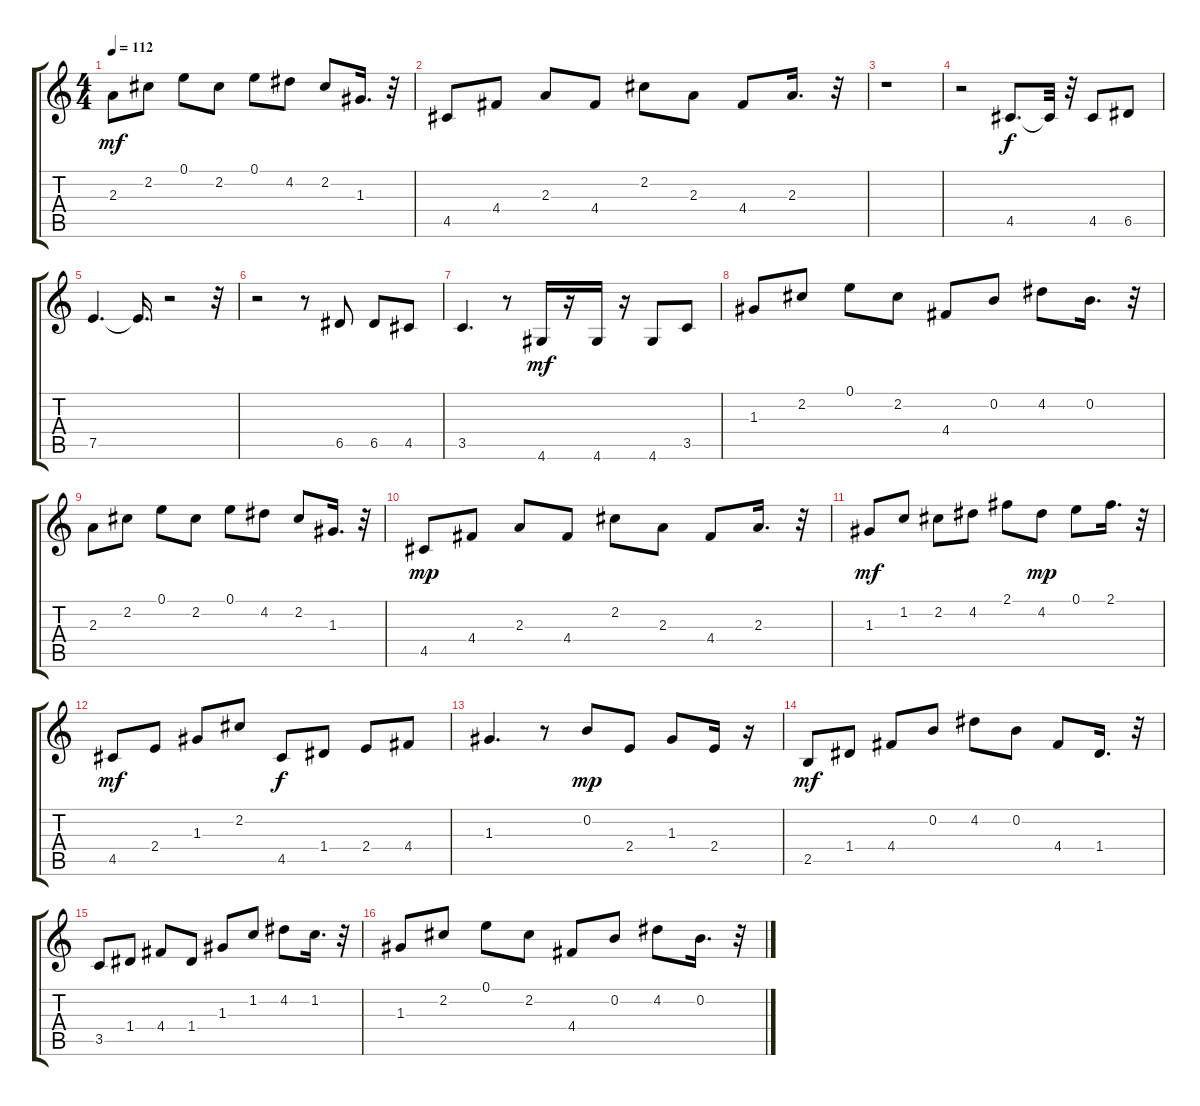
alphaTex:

\track "" {instrument acousticguitarsteel}
\staff {score tabs}
\tuning (E4 B3 G3 D3 A2 E2) {hide}
\ts (4 4)
\tempo 112
\clef g2
\ks c
2.3.8{dy mf} 2.2.8 0.1.8 2.2.8 0.1.8 4.2.8 2.2.8 1.3.16{d} r.32 |
4.5.8 4.4.8 2.3.8 4.4.8 2.2.8 2.3.8 4.4.8 2.3.16{d} r.32 |
r.1 |
r.2 4.5.8{d dy f} 4.5{t}.32 r.32 4.5.8 6.5.8 |
7.5.4{d} 7.5{t}.16{d} r.2 r.32 |
r.2 r.8 6.5.8 6.5.8 4.5.8 |
3.5.4{d} r.8 4.6.16{dy mf} r.16 4.6.16 r.16 4.6.8 3.5.8 |
1.3.8 2.2.8 0.1.8 2.2.8 4.4.8 0.2.8 4.2.8 0.2.16{d} r.32 |
2.3.8 2.2.8 0.1.8 2.2.8 0.1.8 4.2.8 2.2.8 1.3.16{d} r.32 |
4.5.8{dy mp} 4.4.8 2.3.8 4.4.8 2.2.8 2.3.8 4.4.8 2.3.16{d} r.32 |
1.3.8{dy mf} 1.2.8 2.2.8 4.2.8 2.1.8 4.2.8{dy mp} 0.1.8 2.1.16{d} r.32 |
4.5.8{dy mf} 2.4.8 1.3.8 2.2.8 4.5.8{dy f} 1.4.8 2.4.8 4.4.8 |
1.3.4{d} r.8 0.2.8{dy mp} 2.4.8 1.3.8 2.4.16 r.16 |
2.5.8{dy mf} 1.4.8 4.4.8 0.2.8 4.2.8 0.2.8 4.4.8 1.4.16{d} r.32 |
3.5.8 1.4.8 4.4.8 1.4.8 1.3.8 1.2.8 4.2.8 1.2.16{d} r.32 |
1.3.8 2.2.8 0.1.8 2.2.8 4.4.8 0.2.8 4.2.8 0.2.16{d} r.32
